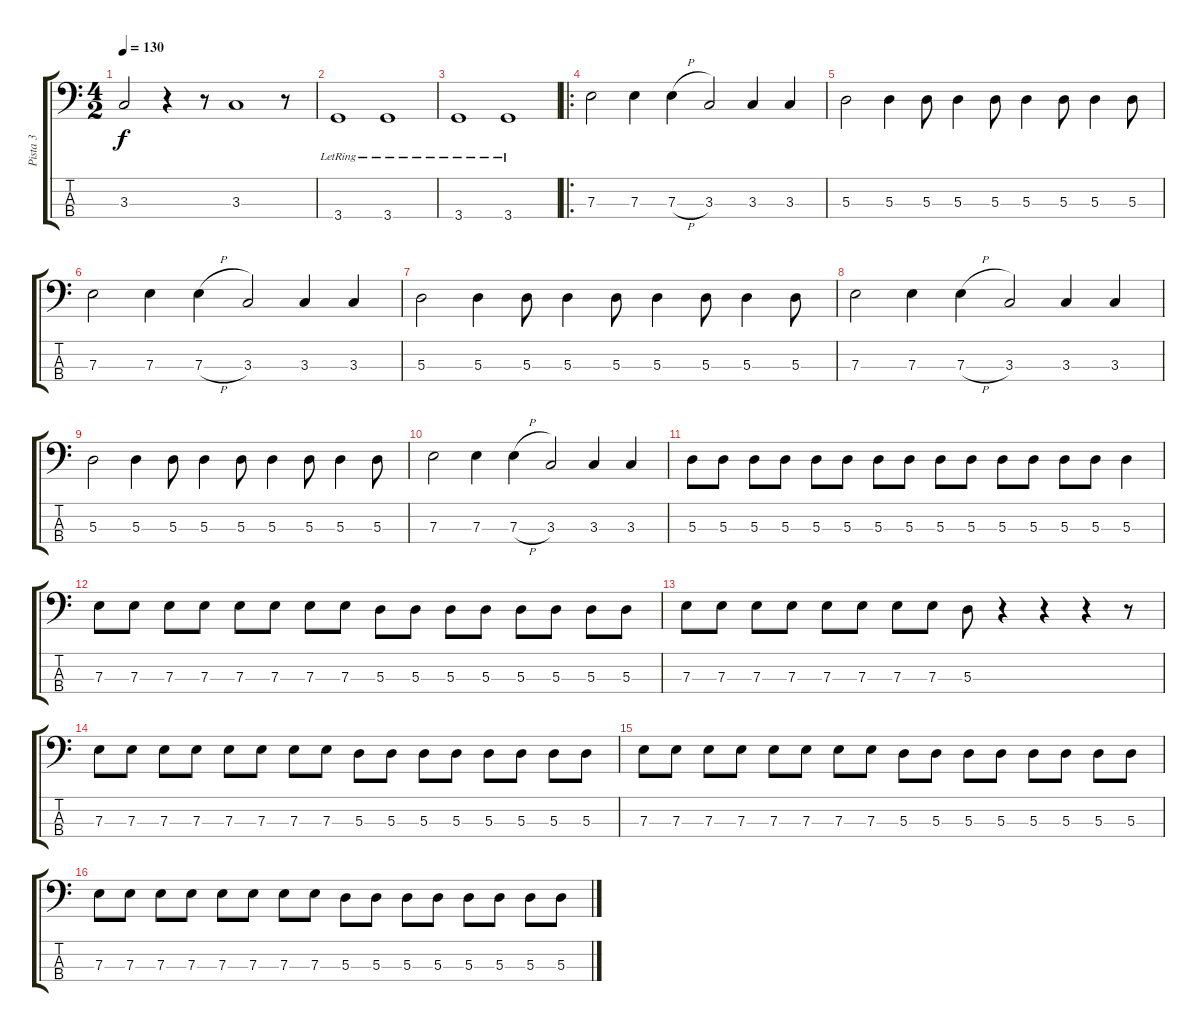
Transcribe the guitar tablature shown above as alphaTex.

\track ("Pista 3" "Pista 3") {instrument electricbassfinger}
\staff {score tabs}
\tuning (G2 D2 A1 E1) {hide}
\ts (4 2)
\tempo 130
\clef f4
\ks c
3.3.2{dy f} r.4 r.8 3.3.1 r.8 |
3.4{lr}.1 3.4{lr}.1 |
3.4{lr}.1 3.4{lr}.1 |
\ro
7.3.2 7.3.4 7.3{h}.4 3.3.2 3.3.4 3.3.4 |
5.3.2 5.3.4 5.3.8 5.3.4 5.3.8 5.3.4 5.3.8 5.3.4 5.3.8 |
7.3.2 7.3.4 7.3{h}.4 3.3.2 3.3.4 3.3.4 |
5.3.2 5.3.4 5.3.8 5.3.4 5.3.8 5.3.4 5.3.8 5.3.4 5.3.8 |
7.3.2 7.3.4 7.3{h}.4 3.3.2 3.3.4 3.3.4 |
5.3.2 5.3.4 5.3.8 5.3.4 5.3.8 5.3.4 5.3.8 5.3.4 5.3.8 |
7.3.2 7.3.4 7.3{h}.4 3.3.2 3.3.4 3.3.4 |
5.3.8 5.3.8 5.3.8 5.3.8 5.3.8 5.3.8 5.3.8 5.3.8 5.3.8 5.3.8 5.3.8 5.3.8 5.3.8 5.3.8 5.3.4 |
7.3.8 7.3.8 7.3.8 7.3.8 7.3.8 7.3.8 7.3.8 7.3.8 5.3.8 5.3.8 5.3.8 5.3.8 5.3.8 5.3.8 5.3.8 5.3.8 |
7.3.8 7.3.8 7.3.8 7.3.8 7.3.8 7.3.8 7.3.8 7.3.8 5.3.8 r.4 r.4 r.4 r.8 |
7.3.8 7.3.8 7.3.8 7.3.8 7.3.8 7.3.8 7.3.8 7.3.8 5.3.8 5.3.8 5.3.8 5.3.8 5.3.8 5.3.8 5.3.8 5.3.8 |
7.3.8 7.3.8 7.3.8 7.3.8 7.3.8 7.3.8 7.3.8 7.3.8 5.3.8 5.3.8 5.3.8 5.3.8 5.3.8 5.3.8 5.3.8 5.3.8 |
7.3.8 7.3.8 7.3.8 7.3.8 7.3.8 7.3.8 7.3.8 7.3.8 5.3.8 5.3.8 5.3.8 5.3.8 5.3.8 5.3.8 5.3.8 5.3.8
